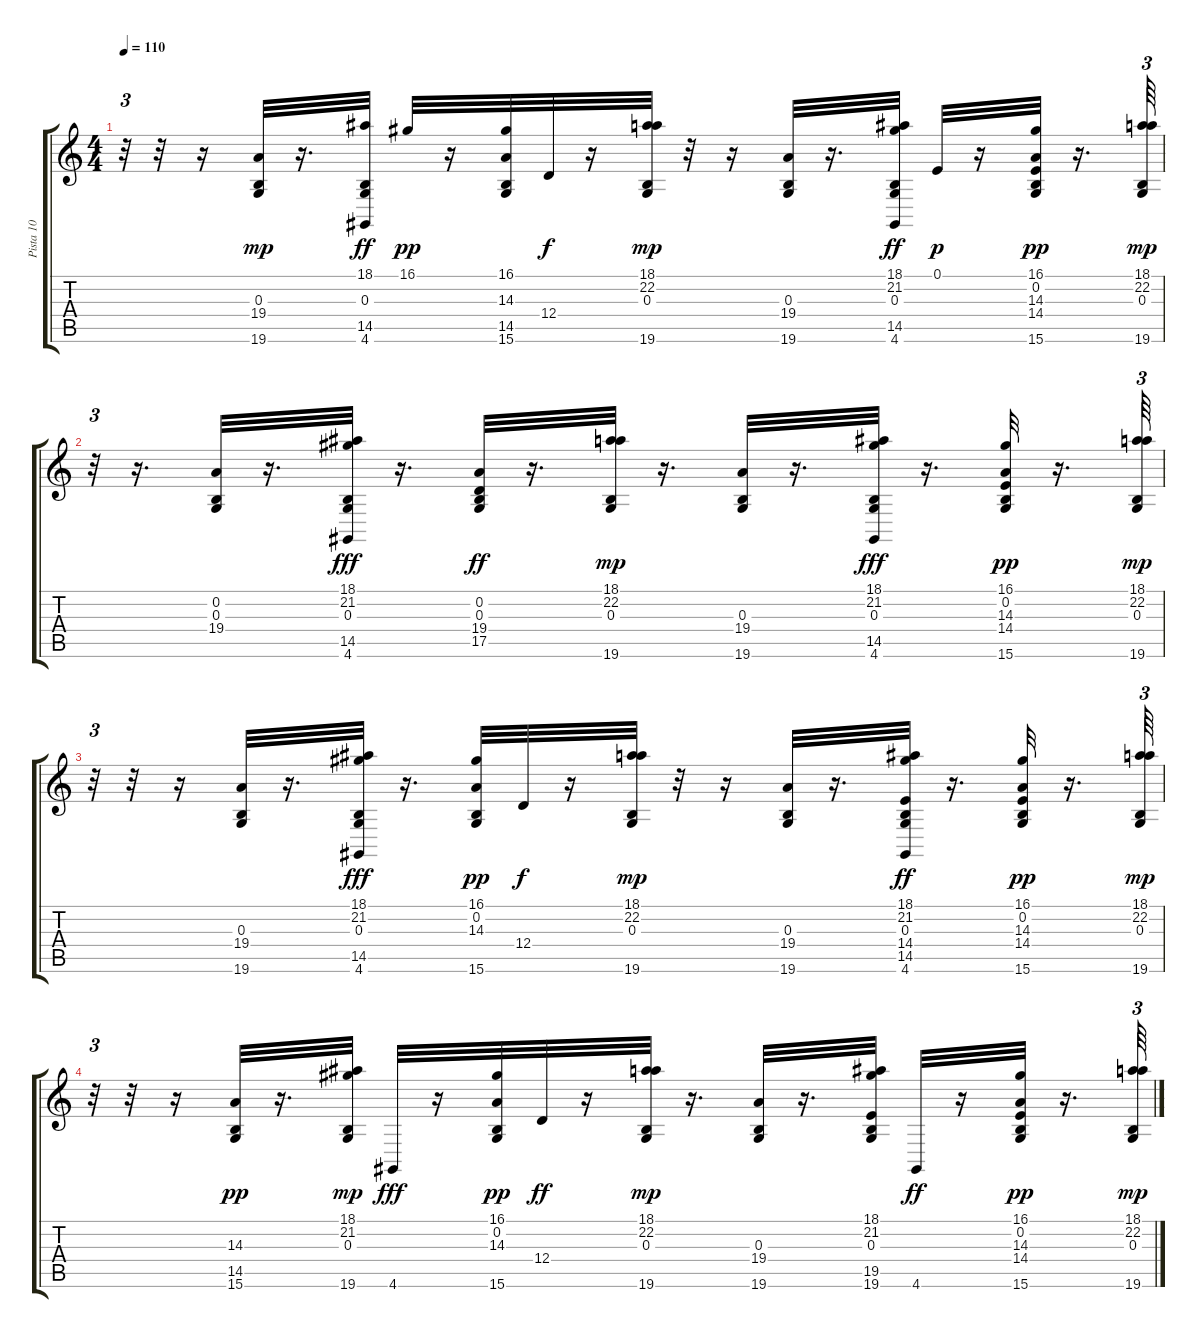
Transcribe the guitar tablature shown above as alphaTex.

\track ("Pista 10" "Pista 10") {instrument cello}
\staff {score tabs}
\tuning (E4 B3 G3 D3 A2 E2) {hide}
\ts (4 4)
\tempo 110
\clef g2
\ks c
r.32{tu (3 2) dy mp} r.32 r.16 (0.3 19.4 19.6).32 r.16{d} (18.1 0.3 14.5 4.6).32{dy ff} 16.1.32{dy pp} r.16 (16.1 14.3 14.5 15.6).32 12.4.32{dy f} r.16 (18.1 22.2 0.3 19.6).32{dy mp} r.32 r.16 (0.3 19.4 19.6).32 r.16{d} (18.1 21.2 0.3 14.5 4.6).32{dy ff} 0.1.32{dy p} r.16 (16.1 0.2 14.3 14.4 15.6).32{dy pp} r.16{d} (18.1 22.2 0.3 19.6).64{tu (3 2) dy mp} |
r.32{tu (3 2)} r.16{d} (0.2 0.3 19.4).32 r.16{d} (18.1 21.2 0.3 14.5 4.6).32{dy fff} r.16{d} (0.2 0.3 19.4 17.5).32{dy ff} r.16{d} (18.1 22.2 0.3 19.6).32{dy mp} r.16{d} (0.3 19.4 19.6).32 r.16{d} (18.1 21.2 0.3 14.5 4.6).32{dy fff} r.16{d} (16.1 0.2 14.3 14.4 15.6).32{dy pp} r.16{d} (18.1 22.2 0.3 19.6).64{tu (3 2) dy mp} |
r.32{tu (3 2)} r.32 r.16 (0.3 19.4 19.6).32 r.16{d} (18.1 21.2 0.3 14.5 4.6).32{dy fff} r.16{d} (16.1 0.2 14.3 15.6).32{dy pp} 12.4.32{dy f} r.16 (18.1 22.2 0.3 19.6).32{dy mp} r.32 r.16 (0.3 19.4 19.6).32 r.16{d} (18.1 21.2 0.3 14.4 14.5 4.6).32{dy ff} r.16{d} (16.1 0.2 14.3 14.4 15.6).32{dy pp} r.16{d} (18.1 22.2 0.3 19.6).64{tu (3 2) dy mp} |
r.32{tu (3 2)} r.32 r.16 (14.3 14.5 15.6).32{dy pp} r.16{d} (18.1 21.2 0.3 19.6).32{dy mp} 4.6.32{dy fff} r.16 (16.1 0.2 14.3 15.6).32{dy pp} 12.4.32{dy ff} r.16 (18.1 22.2 0.3 19.6).32{dy mp} r.16{d} (0.3 19.4 19.6).32 r.16{d} (18.1 21.2 0.3 19.5 19.6).32 4.6.32{dy ff} r.16 (16.1 0.2 14.3 14.4 15.6).32{dy pp} r.16{d} (18.1 22.2 0.3 19.6).64{tu (3 2) dy mp}
